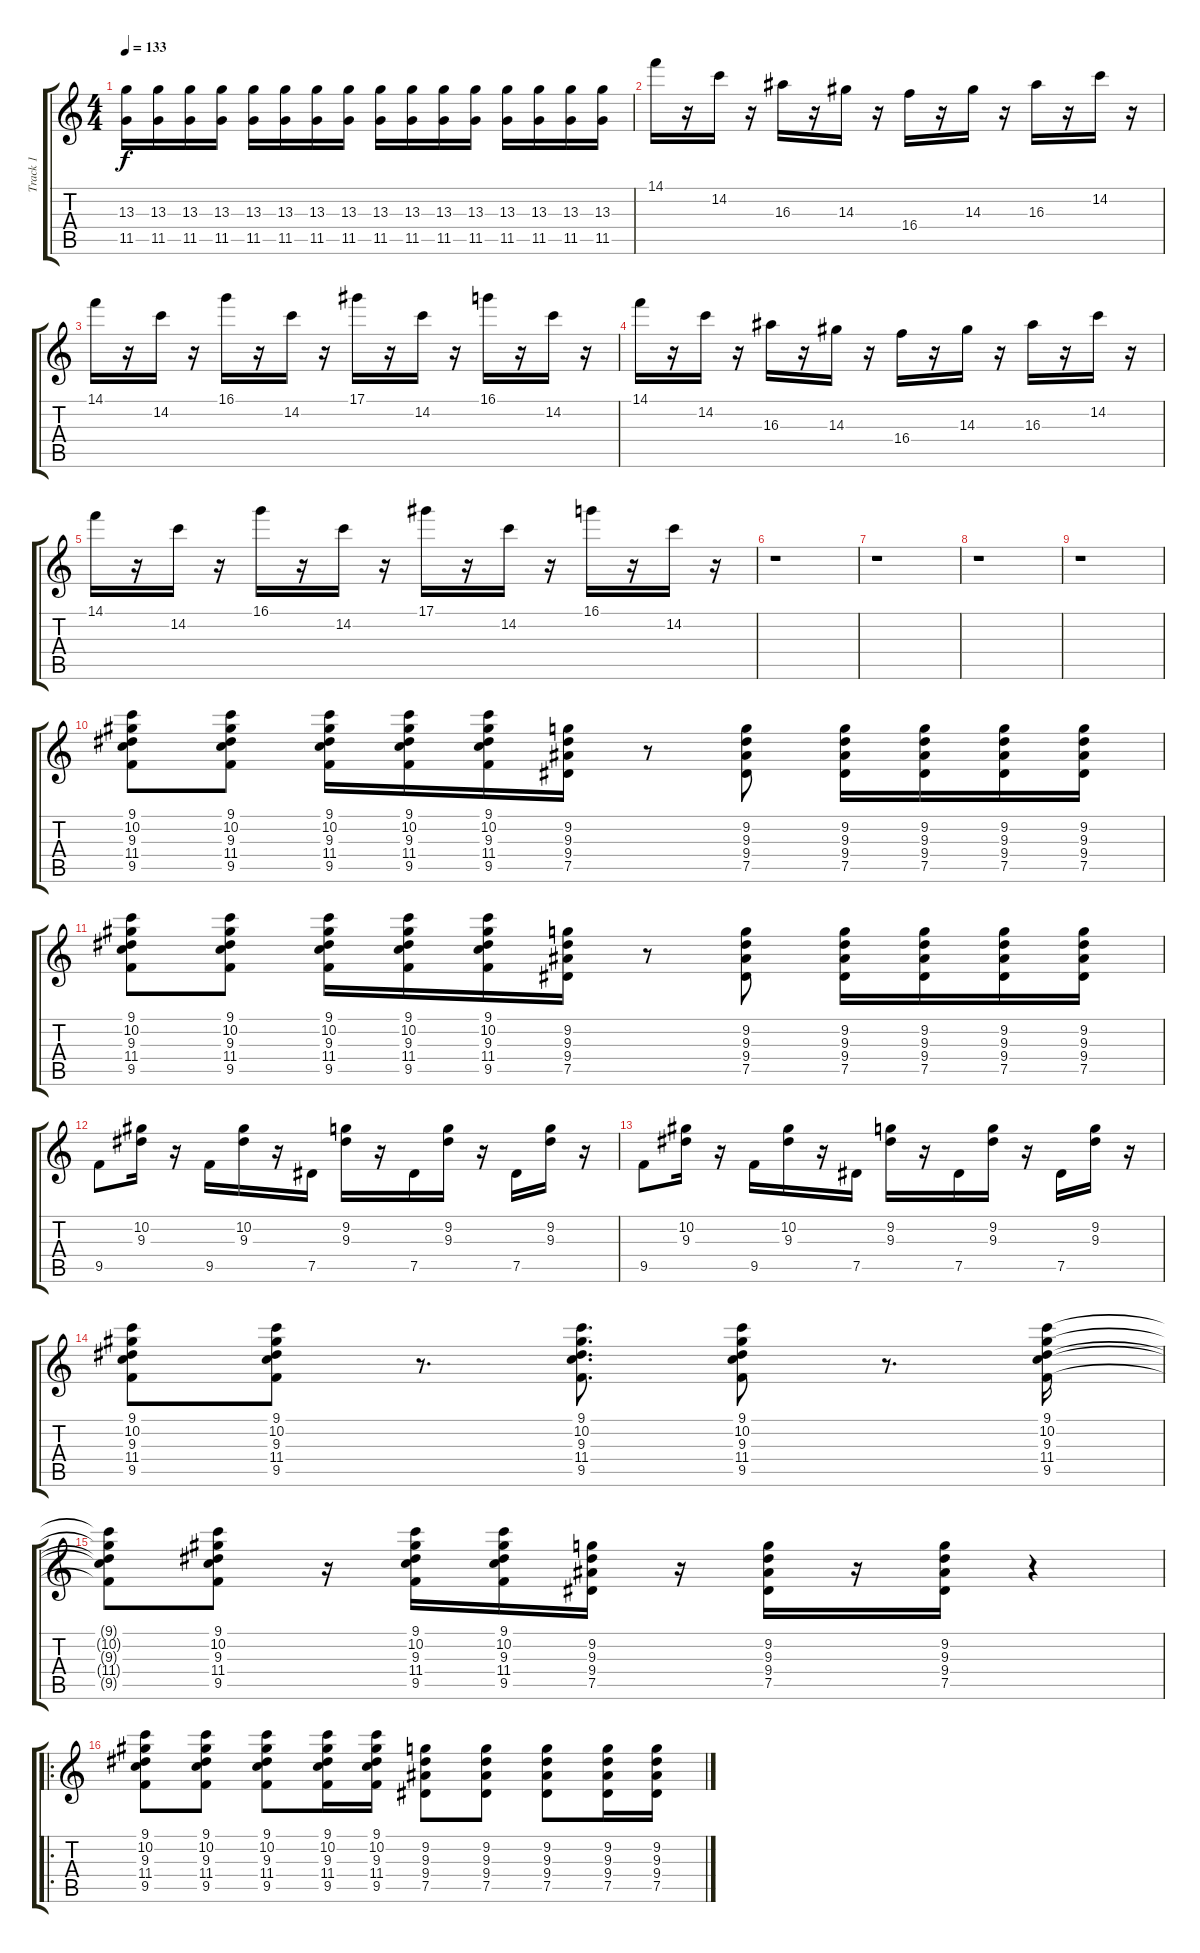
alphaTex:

\track ("Track 1" "Track 1") {instrument acousticguitarsteel}
\staff {score tabs}
\tuning (Eb4 Bb3 Gb3 Db3 Ab2 Eb2) {hide}
\ts (4 4)
\tempo 133
\clef g2
\ks c
(13.3 11.5).16{dy f} (13.3 11.5).16 (13.3 11.5).16 (13.3 11.5).16 (13.3 11.5).16 (13.3 11.5).16 (13.3 11.5).16 (13.3 11.5).16 (13.3 11.5).16 (13.3 11.5).16 (13.3 11.5).16 (13.3 11.5).16 (13.3 11.5).16 (13.3 11.5).16 (13.3 11.5).16 (13.3 11.5).16 |
14.1.16 r.16 14.2.16 r.16 16.3.16 r.16 14.3.16 r.16 16.4.16 r.16 14.3.16 r.16 16.3.16 r.16 14.2.16 r.16 |
14.1.16 r.16 14.2.16 r.16 16.1.16 r.16 14.2.16 r.16 17.1.16 r.16 14.2.16 r.16 16.1.16 r.16 14.2.16 r.16 |
14.1.16 r.16 14.2.16 r.16 16.3.16 r.16 14.3.16 r.16 16.4.16 r.16 14.3.16 r.16 16.3.16 r.16 14.2.16 r.16 |
14.1.16 r.16 14.2.16 r.16 16.1.16 r.16 14.2.16 r.16 17.1.16 r.16 14.2.16 r.16 16.1.16 r.16 14.2.16 r.16 |
r.1 |
r.1 |
r.1 |
r.1 |
(9.1 10.2 9.3 11.4 9.5).8 (9.1 10.2 9.3 11.4 9.5).8 (9.1 10.2 9.3 11.4 9.5).16 (9.1 10.2 9.3 11.4 9.5).16 (9.1 10.2 9.3 11.4 9.5).16 (9.2 9.3 9.4 7.5).16 r.8 (9.2 9.3 9.4 7.5).8 (9.2 9.3 9.4 7.5).16 (9.2 9.3 9.4 7.5).16 (9.2 9.3 9.4 7.5).16 (9.2 9.3 9.4 7.5).16 |
(9.1 10.2 9.3 11.4 9.5).8 (9.1 10.2 9.3 11.4 9.5).8 (9.1 10.2 9.3 11.4 9.5).16 (9.1 10.2 9.3 11.4 9.5).16 (9.1 10.2 9.3 11.4 9.5).16 (9.2 9.3 9.4 7.5).16 r.8 (9.2 9.3 9.4 7.5).8 (9.2 9.3 9.4 7.5).16 (9.2 9.3 9.4 7.5).16 (9.2 9.3 9.4 7.5).16 (9.2 9.3 9.4 7.5).16 |
9.5.8 (10.2 9.3).16 r.16 9.5.16 (10.2 9.3).16 r.16 7.5.16 (9.2 9.3).16 r.16 7.5.16 (9.2 9.3).16 r.16 7.5.16 (9.2 9.3).16 r.16 |
9.5.8 (10.2 9.3).16 r.16 9.5.16 (10.2 9.3).16 r.16 7.5.16 (9.2 9.3).16 r.16 7.5.16 (9.2 9.3).16 r.16 7.5.16 (9.2 9.3).16 r.16 |
(9.1 10.2 9.3 11.4 9.5).8 (9.1 10.2 9.3 11.4 9.5).8 r.8{d} (9.1 10.2 9.3 11.4 9.5).8{d} (9.1 10.2 9.3 11.4 9.5).8 r.8{d} (9.1 10.2 9.3 11.4 9.5).16 |
(9.1{t} 10.2{t} 9.3{t} 11.4{t} 9.5{t}).8 (9.1 10.2 9.3 11.4 9.5).8 r.16 (9.1 10.2 9.3 11.4 9.5).16 (9.1 10.2 9.3 11.4 9.5).16 (9.2 9.3 9.4 7.5).16 r.16 (9.2 9.3 9.4 7.5).16 r.16 (9.2 9.3 9.4 7.5).16 r.4 |
\ro
(9.1 10.2 9.3 11.4 9.5).8 (9.1 10.2 9.3 11.4 9.5).8 (9.1 10.2 9.3 11.4 9.5).8 (9.1 10.2 9.3 11.4 9.5).16 (9.1 10.2 9.3 11.4 9.5).16 (9.2 9.3 9.4 7.5).8 (9.2 9.3 9.4 7.5).8 (9.2 9.3 9.4 7.5).8 (9.2 9.3 9.4 7.5).16 (9.2 9.3 9.4 7.5).16
